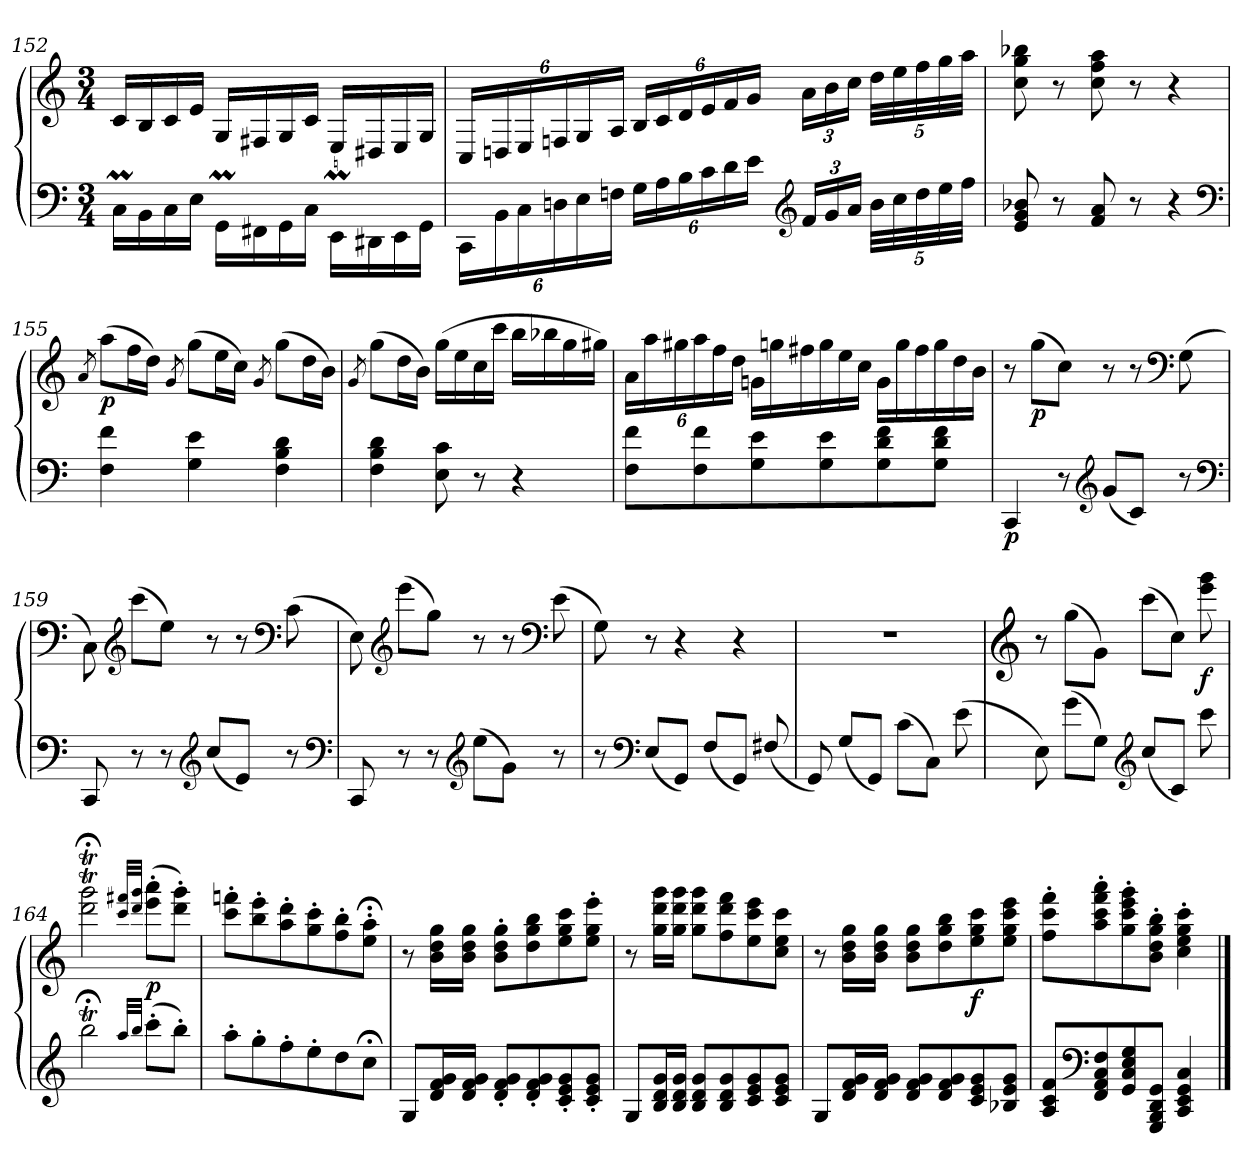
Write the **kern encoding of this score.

**kern	**kern	**dynam
*part1	*part1	*part1
*staff2	*staff1	*staff1/2
*clefF4	*clefG2	*
*k[]	*k[]	*
*M3/4	*M3/4	*
=152	=152	=152
16CM\LL	16c/LL	.
16BB\	16B/	.
16C\	16c/	.
16E\JJ	16e/JJ	.
16GGM\LL	16G/LL	.
16FF#X\	16F#X/	.
16GG\	16G/	.
16C\JJ	16c/JJ	.
16EEm\LL	16E/LL	.
16DD#X\	16D#X/	.
16EE\	16E/	.
16GG\JJ	16G/JJ	.
!!LO:LB:g=z
=153	=153	=153
*Xbrackettup	*Xbrackettup	*
24CC\LL	24C/LL	.
24BB\	24Dn/	.
24C\	24E/	.
24Dn\	24Fn/	.
24E\	24G/	.
24Fn\JJ	24A/JJ	.
24G\LL	24B/LL	.
24A\	24c/	.
24B\	24d/	.
24c\	24e/	.
24d\	24f/	.
24e\JJ	24g/JJ	.
*clefG2	*	*
24f/LL	24a\LL	.
24g/	24b\	.
24a/JJ	24cc\JJ	.
40b\LLL	40dd\LLL	.
40cc\	40ee\	.
40dd\	40ff\	.
40ee\	40gg\	.
40ff\JJJ	40aa\JJJ	.
=154	=154	=154
8e/ 8g/ 8b-X/	8cc\ 8gg\ 8bb-X\	.
8r	8r	.
8f/ 8a/	8cc\ 8ff\ 8aa\	.
8r	8r	.
4r	4r	.
*clefF4	*	*
=155	=155	=155
.	8qa/	.
!	!	!LO:DY:b
4F\ 4f\	(>8aa\L	p
.	16ff\L	.
.	16dd\JJ)	.
.	8qg/	.
4G\ 4e\	(>8gg\L	.
.	16ee\L	.
.	16cc\JJ)	.
.	8qg/	.
4F\ 4B\ 4d\	(>8gg\L	.
.	16dd\L	.
.	16b\JJ)	.
!!LO:LB:g=z
=156	=156	=156
.	8qg/	.
4F\ 4B\ 4d\	(>8gg\L	.
.	16dd\L	.
.	16b\JJ)	.
8E\ 8c\	(>16gg\LL	.
.	16ee\	.
8r	16cc\	.
.	16ccc\JJ	.
4r	16bb\LL	.
.	16bb-X\	.
.	16gg\	.
.	16gg#X\JJ)	.
=157	=157	=157
8F\ 8f\L	24a\LL	.
.	24aa\	.
.	24gg#X\	.
8F\ 8f\	24aa\	.
.	24ff\	.
.	24dd\JJ	.
*	*Xtuplet	*
8G\ 8e\	24gn\LL	.
.	24ggn\	.
.	24ff#X\	.
8G\ 8e\	24gg\	.
.	24ee\	.
.	24cc\JJ	.
8G\ 8d\ 8f\	24g\LL	.
.	24gg\	.
.	24ff#\	.
8G\ 8d\ 8f\J	24gg\	.
.	24dd\	.
.	24b\JJ	.
=158	=158	=158
!	!	!LO:DY:b=2
4CC/	8r	p
!	!	!LO:DY:b
.	(>8gg\L	p
8r	8cc\J)	.
*clefG2	*	*
(<8g/L	8r	.
8c/J)	8r	.
*	*clefF4	*
8r	(>8G\	.
*clefF4	*	*
=159	=159	=159
8CC/	8C\)	.
*	*clefG2	*
8r	(>8ccc\L	.
8r	8ee\J)	.
*clefG2	*	*
(<8cc/L	8r	.
8e/J)	8r	.
*	*clefF4	*
8r	(>8c\	.
*clefF4	*	*
!!LO:LB:g=z
=160	=160	=160
8CC/	8E\)	.
*	*clefG2	*
8r	(>8eee\L	.
8r	8gg\J)	.
*clefG2	*	*
(>8ee\L	8r	.
8g\J)	8r	.
*	*clefF4	*
8r	(>8e\	.
=161	=161	=161
8r	8G\)	.
*clefF4	*	*
!	!	!LO:DY:a=2
(<8E/L	8r	cresc.
8GG/J)	4r	.
(<8F/L	.	.
8GG/J)	4r	.
(<8F#X/	.	.
=162	=162	=162
8GG/)	2.r	.
(<8G/L	.	.
8GG/J)	.	.
(>8c\L	.	.
8C\J)	.	.
(>8e\	.	.
=163	=163	=163
*	*clefG2	*
8E\)	8r	.
!	!	!LO:DY:a
(>8g\L	(>8gg\L	cresc.
8G\J)	8g\J)	.
*clefG2	*	*
(<8cc/L	(>8ccc\L	.
8c/J)	8cc\J)	.
!	!	!LO:DY:b
8ccc\	8eee\ 8ggg\	f
=164	=164	=164
!	!	!LO:DY:a
2bb;<t\	2ddd;<TT\ 2ggg;<TT\	Poco adagio.
32qaa/LLL	32qccc/ 32qfff#X/LLL	.
32qbb/JJJ	32qddd/ 32qggg/JJJ	.
!	!	!LO:DY:b
(>8ccc'\L	(>8eee'\ 8aaa'\L	p
8bb'\J)	8ddd'\ 8ggg'\J)	.
!!LO:LB:g=z
=165	=165	=165
8aa'\L	8ccc'\ 8fffn'\L	.
8gg'\	8bb'\ 8eee'\	.
8ff'\	8aa'\ 8ddd'\	.
8ee'\	8gg'\ 8ccc'\	.
8dd\	8ff'\ 8bb'\	.
8cc;<\J	8ee;<'\ 8aa;<'\J	.
=166	=166	=166
!	!	!LO:DY:a
8G/L	8r	Il tempo primo.
16d/ 16f/ 16g/L	16b\ 16dd\ 16gg\LL	.
16d/ 16f/ 16g/JJ	16b\ 16dd\ 16gg\JJ	.
8d'/ 8f'/ 8g'/L	8b'\ 8dd'\ 8gg'\L	.
8d'/ 8f'/ 8g'/	8dd\ 8gg\ 8bb\	.
8c'/ 8e'/ 8g'/	8ee\ 8gg\ 8ccc\	.
8c'/ 8e'/ 8g'/J	8ee'\ 8gg'\ 8eee'\J	.
=167	=167	=167
8G/L	8r	.
16B/ 16d/ 16g/L	16gg\ 16ddd\ 16ggg\LL	.
16B/ 16d/ 16g/JJ	16gg\ 16ddd\ 16ggg\JJ	.
8B/ 8d/ 8g/L	8gg\ 8ddd\ 8ggg\L	.
8B/ 8d/ 8g/	8ff\ 8ddd\ 8fff\	.
8c/ 8e/ 8g/	8ee\ 8ccc\ 8eee\	.
8c/ 8e/ 8g/J	8cc\ 8ee\ 8ccc\J	.
=168	=168	=168
!	!	!LO:DY:b
8G/L	8r	cresc.
16d/ 16f/ 16g/L	16b\ 16dd\ 16gg\LL	.
16d/ 16f/ 16g/JJ	16b\ 16dd\ 16gg\JJ	.
8d/ 8f/ 8g/L	8b\ 8dd\ 8gg\L	.
8d/ 8f/ 8g/	8dd\ 8gg\ 8bb\	.
!	!	!LO:DY:b
8c/ 8e/ 8g/	8ee\ 8gg\ 8ccc\	f
8B-X/ 8e/ 8g/J	8ee\ 8gg\ 8ccc\ 8eee\J	.
=169	=169	=169
8A/ 8c/ 8f/L	8ff'\ 8ccc'\ 8fff'\L	.
*clefF4	*	*
8FF/ 8AA/ 8C/ 8F/	8aaa'\ 8aa'\ 8ccc'\ 8fff'\	.
8GG/ 8C/ 8E/ 8G/	8gg'\ 8ccc'\ 8eee'\ 8ggg'\	.
8GGG/ 8BBB/ 8DD/ 8GG/J	8b'\ 8dd'\ 8gg'\ 8bb'\J	.
4CC/ 4EE/ 4GG/ 4C/	4cc'\ 4ee'\ 4gg'\ 4ccc'\	.
==	==	==
*-	*-	*-
